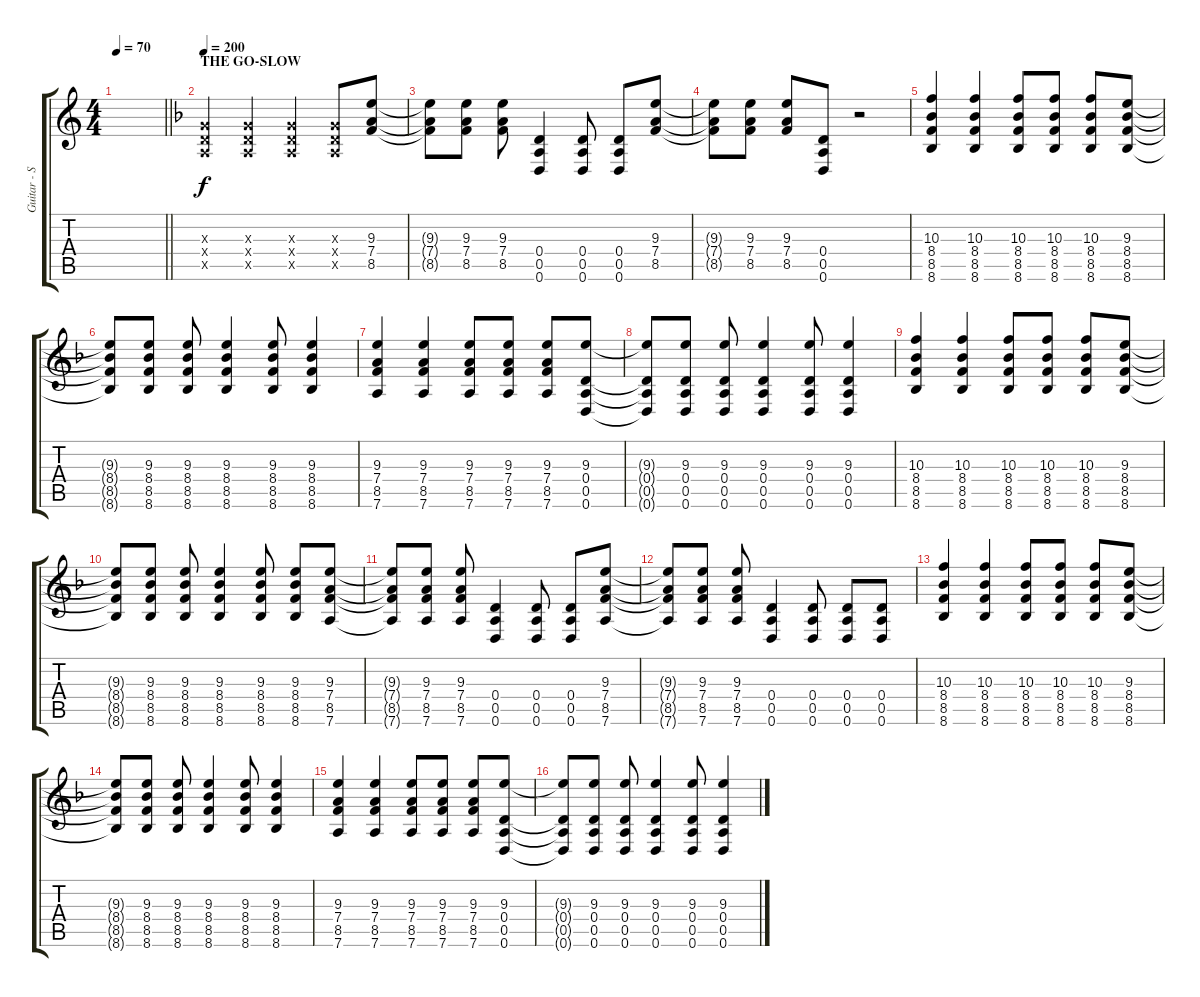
\track ("Guitar - Simon Neil" "Guitar - S") {instrument electricguitarclean}
\staff {score tabs}
\tuning (E4 B3 G3 D3 A2 D2) {hide}
\ts (4 4)
\tempo 70
\clef g2
\barLineRight lightlight
\ks c
|
\section ("" "THE GO-SLOW")
\tempo 200
\ks f
(0.3{x} 0.4{x} 0.5{x}).4{volume 12 instrument electricguitarclean} (0.3{x} 0.4{x} 0.5{x}).4 (0.3{x} 0.4{x} 0.5{x}).4 (0.3{x} 0.4{x} 0.5{x}).8 (9.3 7.4 8.5).8 |
(9.3{t} 7.4{t} 8.5{t}).8 (9.3 7.4 8.5).8 (9.3 7.4 8.5).8 (0.4 0.5 0.6).4 (0.4 0.5 0.6).8 (0.4 0.5 0.6).8 (9.3 7.4 8.5).8 |
(9.3{t} 7.4{t} 8.5{t}).8 (9.3 7.4 8.5).8 (9.3 7.4 8.5).8 (0.4 0.5 0.6).8 r.2 |
(10.3 8.4 8.5 8.6).4{instrument overdrivenguitar} (10.3 8.4 8.5 8.6).4 (10.3 8.4 8.5 8.6).8 (10.3 8.4 8.5 8.6).8 (10.3 8.4 8.5 8.6).8 (9.3 8.4 8.5 8.6).8 |
(9.3{t} 8.4{t} 8.5{t} 8.6{t}).8 (9.3 8.4 8.5 8.6).8 (9.3 8.4 8.5 8.6).8 (9.3 8.4 8.5 8.6).4 (9.3 8.4 8.5 8.6).8 (9.3 8.4 8.5 8.6).4 |
(9.3 7.4 8.5 7.6).4 (9.3 7.4 8.5 7.6).4 (9.3 7.4 8.5 7.6).8 (9.3 7.4 8.5 7.6).8 (9.3 7.4 8.5 7.6).8 (9.3 0.4 0.5 0.6).8 |
(9.3{t} 0.4{t} 0.5{t} 0.6{t}).8 (9.3 0.4 0.5 0.6).8 (9.3 0.4 0.5 0.6).8 (9.3 0.4 0.5 0.6).4 (9.3 0.4 0.5 0.6).8 (9.3 0.4 0.5 0.6).4 |
(10.3 8.4 8.5 8.6).4 (10.3 8.4 8.5 8.6).4 (10.3 8.4 8.5 8.6).8 (10.3 8.4 8.5 8.6).8 (10.3 8.4 8.5 8.6).8 (9.3 8.4 8.5 8.6).8 |
(9.3{t} 8.4{t} 8.5{t} 8.6{t}).8 (9.3 8.4 8.5 8.6).8 (9.3 8.4 8.5 8.6).8 (9.3 8.4 8.5 8.6).4 (9.3 8.4 8.5 8.6).8 (9.3 8.4 8.5 8.6).8 (9.3 7.4 8.5 7.6).8 |
(9.3{t} 7.4{t} 8.5{t} 7.6{t}).8 (9.3 7.4 8.5 7.6).8 (9.3 7.4 8.5 7.6).8 (0.4 0.5 0.6).4 (0.4 0.5 0.6).8 (0.4 0.5 0.6).8 (9.3 7.4 8.5 7.6).8 |
(9.3{t} 7.4{t} 8.5{t} 7.6{t}).8 (9.3 7.4 8.5 7.6).8 (9.3 7.4 8.5 7.6).8 (0.4 0.5 0.6).4 (0.4 0.5 0.6).8 (0.4 0.5 0.6).8 (0.4 0.5 0.6).8 |
(10.3 8.4 8.5 8.6).4 (10.3 8.4 8.5 8.6).4 (10.3 8.4 8.5 8.6).8 (10.3 8.4 8.5 8.6).8 (10.3 8.4 8.5 8.6).8 (9.3 8.4 8.5 8.6).8 |
(9.3{t} 8.4{t} 8.5{t} 8.6{t}).8 (9.3 8.4 8.5 8.6).8 (9.3 8.4 8.5 8.6).8 (9.3 8.4 8.5 8.6).4 (9.3 8.4 8.5 8.6).8 (9.3 8.4 8.5 8.6).4 |
(9.3 7.4 8.5 7.6).4 (9.3 7.4 8.5 7.6).4 (9.3 7.4 8.5 7.6).8 (9.3 7.4 8.5 7.6).8 (9.3 7.4 8.5 7.6).8 (9.3 0.4 0.5 0.6).8 |
(9.3{t} 0.4{t} 0.5{t} 0.6{t}).8 (9.3 0.4 0.5 0.6).8 (9.3 0.4 0.5 0.6).8 (9.3 0.4 0.5 0.6).4 (9.3 0.4 0.5 0.6).8 (9.3 0.4 0.5 0.6).4
